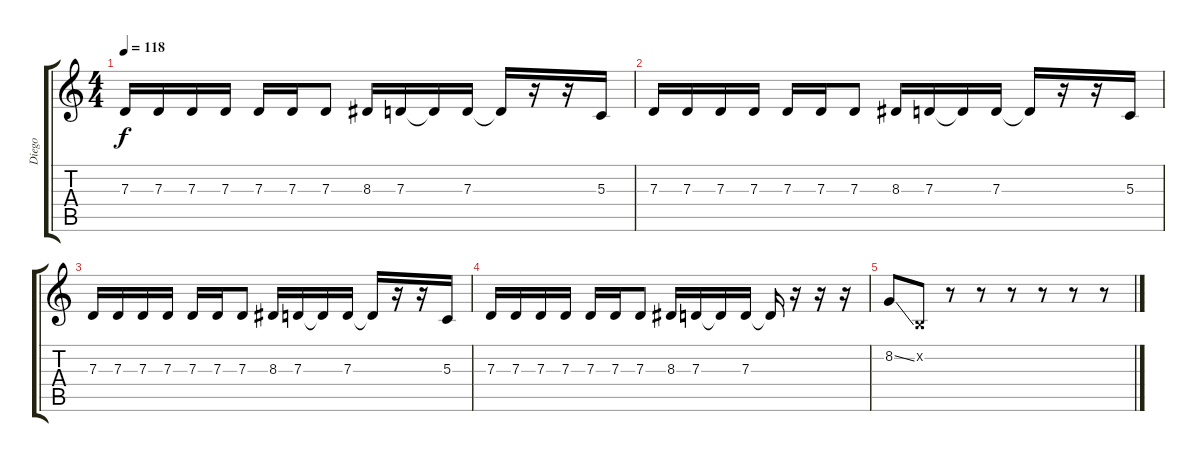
\track ("Diego" "Diego") {instrument lead2sawtooth}
\staff {score tabs}
\tuning (E4 B3 G3 D3 A2 E2) {hide}
\ts (4 4)
\tempo 118
\clef g2
\ks c
7.3.16{dy f} 7.3.16 7.3.16 7.3.16 7.3.16 7.3.16 7.3.8 8.3.16 7.3.16 7.3{t}.16 7.3.16 7.3{t}.16 r.16 r.16 5.3.16 |
7.3.16 7.3.16 7.3.16 7.3.16 7.3.16 7.3.16 7.3.8 8.3.16 7.3.16 7.3{t}.16 7.3.16 7.3{t}.16 r.16 r.16 5.3.16 |
7.3.16 7.3.16 7.3.16 7.3.16 7.3.16 7.3.16 7.3.8 8.3.16 7.3.16 7.3{t}.16 7.3.16 7.3{t}.16 r.16 r.16 5.3.16 |
7.3.16 7.3.16 7.3.16 7.3.16 7.3.16 7.3.16 7.3.8 8.3.16 7.3.16 7.3{t}.16 7.3.16 7.3{t}.16 r.16 r.16 r.16 |
8.2{ss}.8 0.2{x}.8 r.8 r.8 r.8 r.8 r.8 r.8
